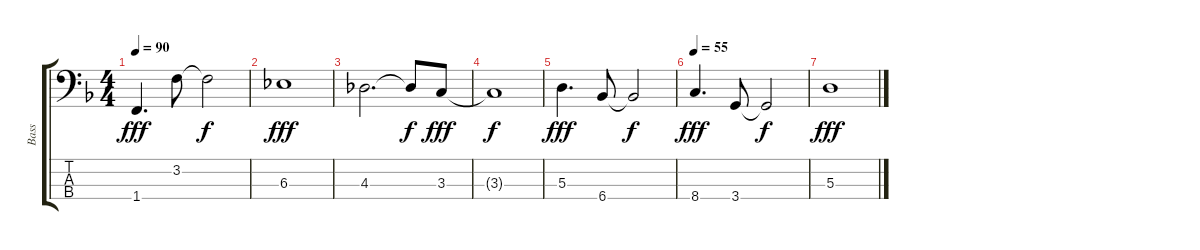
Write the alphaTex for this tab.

\track ("Bass" "Bass") {instrument electricbassfinger}
\staff {score tabs}
\tuning (G2 D2 A1 E1) {hide}
\ts (4 4)
\tempo 90
\clef f4
\ks f
1.4.4{d dy fff} 3.2.8 3.2{t}.2{dy f} |
6.3.1{dy fff} |
4.3.2{d} 4.3{t}.8{dy f} 3.3.8{dy fff} |
3.3{t}.1{dy f} |
5.3.4{d dy fff} 6.4.8 6.4{t}.2{dy f} |
\tempo 55
8.4.4{d dy fff} 3.4.8 3.4{t}.2{dy f} |
5.3.1{dy fff}
